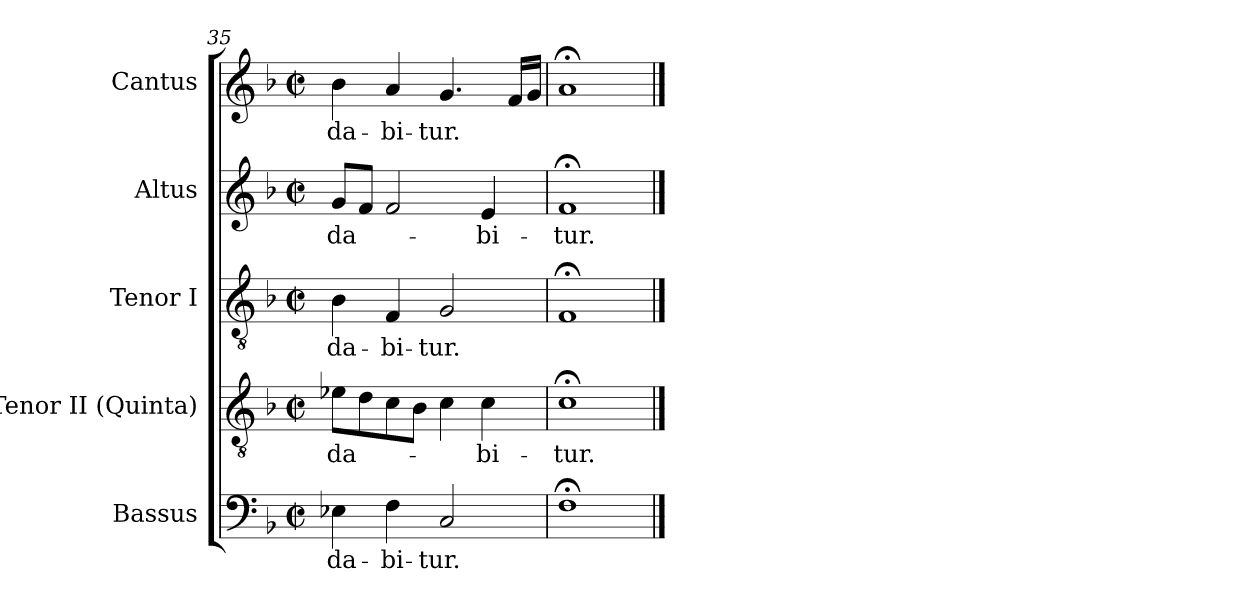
**kern	**text	**kern	**text	**kern	**text	**kern	**text	**kern	**text
*part5	*part5	*part4	*part4	*part3	*part3	*part2	*part2	*part1	*part1
*staff5	*staff5	*staff4	*staff4	*staff3	*staff3	*staff2	*staff2	*staff1	*staff1
*I"Bassus	*	*I"Tenor II (Quinta)	*	*I"Tenor I	*	*I"Altus	*	*I"Cantus	*
*I'B.	*	*I'T.	*	*I'T.	*	*I'A.	*	*I'S.	*
*clefF4	*	*clefGv2	*	*clefGv2	*	*clefG2	*	*clefG2	*
*	*	*ITrd7c12	*	*ITrd7c12	*	*	*	*	*
*k[b-]	*	*k[b-]	*	*k[b-]	*	*k[b-]	*	*k[b-]	*
*F:	*	*F:	*	*F:	*	*F:	*	*F:	*
*M2/2	*	*M2/2	*	*M2/2	*	*M2/2	*	*M2/2	*
*met(c|)	*	*met(c|)	*	*met(c|)	*	*met(c|)	*	*met(c|)	*
=35	=35	=35	=35	=35	=35	=35	=35	=35	=35
!	!LO:LY:b:color=#000000	!	!	!	!	!	!	!	!
!	!	!	!LO:LY:b:color=#000000	!	!	!	!	!	!
!	!	!	!	!	!LO:LY:b:color=#000000	!	!	!	!
!	!	!	!	!	!	!	!LO:LY:b:color=#000000	!	!
!	!	!	!	!	!	!	!	!	!LO:LY:b:color=#000000
4E-Xi\	-da-	8E-Xi\L	-da-	4BB-i\	-da-	8gi/L	-da-	4b-i\	-da-
.	.	8Di\	.	.	.	8fi/J	.	.	.
!	!LO:LY:b:color=#000000	!	!	!	!	!	!	!	!
!	!	!	!	!	!LO:LY:b:color=#000000	!	!	!	!
!	!	!	!	!	!	!	!	!	!LO:LY:b:color=#000000
4Fi\	-bi-	8Ci\	.	4FFi/	-bi-	2fi/	.	4ai/	-bi-
.	.	8BB-i\J	.	.	.	.	.	.	.
!	!LO:LY:b:color=#000000	!	!	!	!	!	!	!	!
!	!	!	!	!	!LO:LY:b:color=#000000	!	!	!	!
!	!	!	!	!	!	!	!	!	!LO:LY:b:color=#000000
2Ci/	-tur.	4Ci\	.	2GGi/	-tur.	.	.	4.gi/	-tur.
!	!	!	!LO:LY:b:color=#000000	!	!	!	!	!	!
!	!	!	!	!	!	!	!LO:LY:b:color=#000000	!	!
.	.	4Ci\	-bi-	.	.	4ei/	-bi-	.	.
.	.	.	.	.	.	.	.	16fi/LL	.
.	.	.	.	.	.	.	.	16gi/JJ	.
=36	=36	=36	=36	=36	=36	=36	=36	=36	=36
!	!	!	!LO:LY:b:color=#000000	!	!	!	!	!	!
!	!	!	!	!	!	!	!LO:LY:b:color=#000000	!	!
1F;i	.	1C;i	-tur.	1FF;i	.	1f;i	-tur.	1a;i	.
==	==	==	==	==	==	==	==	==	==
*-	*-	*-	*-	*-	*-	*-	*-	*-	*-
